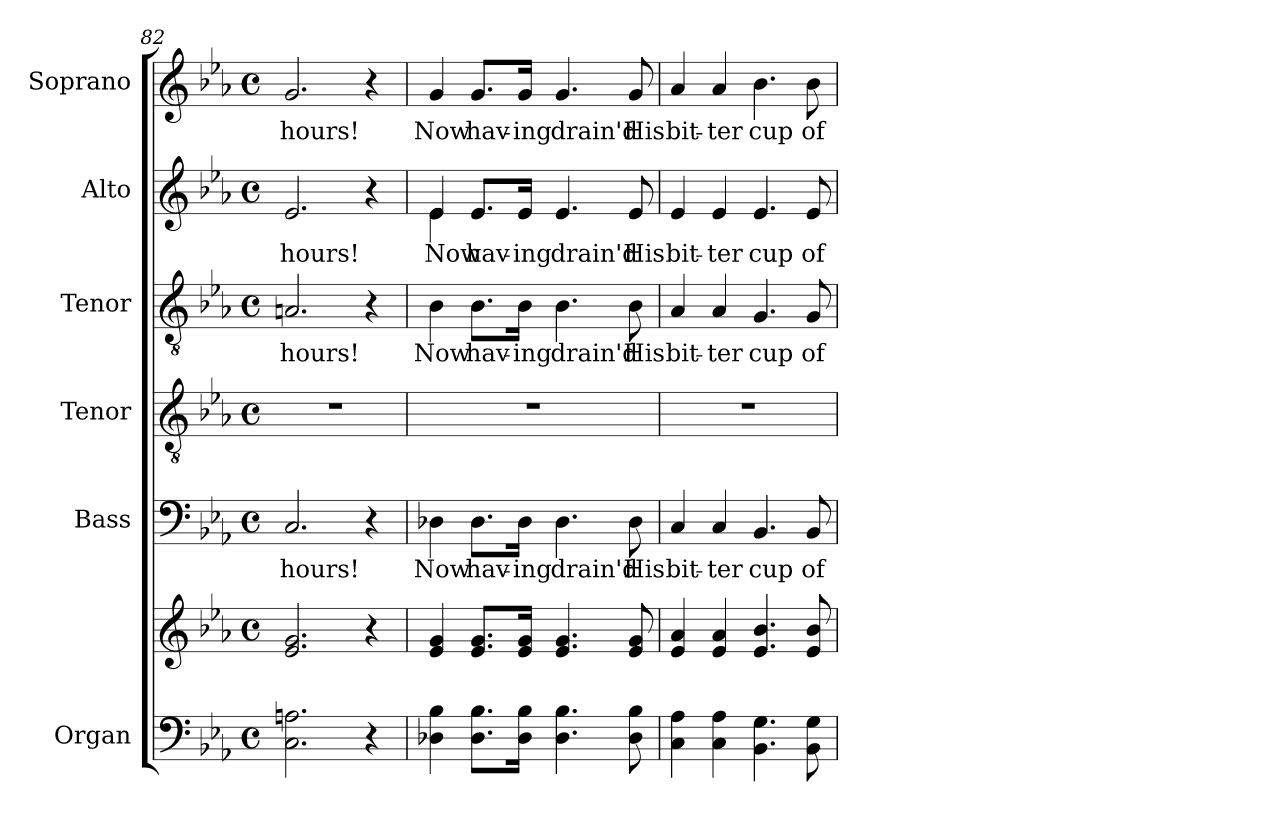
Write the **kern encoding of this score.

**kern	**kern	**kern	**text	**kern	**kern	**text	**kern	**text	**kern	**text
*part6	*part6	*part5	*part5	*part4	*part3	*part3	*part2	*part2	*part1	*part1
*staff7	*staff6	*staff5	*staff5	*staff4	*staff3	*staff3	*staff2	*staff2	*staff1	*staff1
*I"Organ	*	*I"Bass	*	*I"Tenor	*I"Tenor	*	*I"Alto	*	*I"Soprano	*
*I'Org.	*	*I'B.	*	*I'T.	*I'T.	*	*I'A.	*	*I'S.	*
*clefF4	*clefG2	*clefF4	*	*clefGv2	*clefGv2	*	*clefG2	*	*clefG2	*
*	*	*	*	*ITrd7c12	*ITrd7c12	*	*	*	*	*
*k[b-e-a-]	*k[b-e-a-]	*k[b-e-a-]	*	*k[b-e-a-]	*k[b-e-a-]	*	*k[b-e-a-]	*	*k[b-e-a-]	*
*E-:	*E-:	*E-:	*	*E-:	*E-:	*	*E-:	*	*E-:	*
*M4/4	*M4/4	*M4/4	*	*M4/4	*M4/4	*	*M4/4	*	*M4/4	*
*met(c)	*met(c)	*met(c)	*	*met(c)	*met(c)	*	*met(c)	*	*met(c)	*
=82	=82	=82	=82	=82	=82	=82	=82	=82	=82	=82
!	!	!	!LO:LY:b:color=#000000	!	!	!	!	!	!	!
!	!	!	!	!	!	!LO:LY:b:color=#000000	!	!	!	!
!	!	!	!	!	!	!	!	!LO:LY:b:color=#000000	!	!
!	!	!	!	!	!	!	!	!	!	!LO:LY:b:color=#000000
2.Ci\ 2.Ani	2.e-i/ 2.gi	2.Ci/	hours!	1r	2.AAni/	hours!	2.e-i/	hours!	2.gi/	hours!
4r	4r	4r	.	.	4r	.	4r	.	4r	.
=83	=83	=83	=83	=83	=83	=83	=83	=83	=83	=83
!	!	!	!LO:LY:b:color=#000000	!	!	!	!	!	!	!
!	!	!	!	!	!	!LO:LY:b:color=#000000	!	!	!	!
!	!	!	!	!	!	!	!	!LO:LY:b:color=#000000	!	!
*	*	*	*	*	*	*	*^	*	*	*
!	!	!	!	!	!	!	!	!	!	!	!LO:LY:b:color=#000000
4D-Xi\ 4B-i	4e-i/ 4gi	4D-Xi\	Now	1r	4BB-i\	Now	4e-i/	4e-i\	Now	4gi/	Now
!	!	!	!LO:LY:b:color=#000000	!	!	!	!	!	!	!	!
!	!	!	!	!	!	!LO:LY:b:color=#000000	!	!	!	!	!
!	!	!	!	!	!	!	!	!	!LO:LY:b:color=#000000	!	!
!	!	!	!	!	!	!	!	!	!	!	!LO:LY:b:color=#000000
8.D-i\ 8.B-iL	8.e-i/ 8.giL	8.D-i\L	hav-	.	8.BB-i\L	hav-	2.ryy	8.e-i/L	hav-	8.gi/L	hav-
!	!	!	!LO:LY:b:color=#000000	!	!	!	!	!	!	!	!
!	!	!	!	!	!	!LO:LY:b:color=#000000	!	!	!	!	!
!	!	!	!	!	!	!	!	!	!LO:LY:b:color=#000000	!	!
!	!	!	!	!	!	!	!	!	!	!	!LO:LY:b:color=#000000
16D-i\ 16B-iJk	16e-i/ 16giJk	16D-i\Jk	-ing	.	16BB-i\Jk	-ing	.	16e-i/Jk	-ing	16gi/Jk	-ing
!	!	!	!LO:LY:b:color=#000000	!	!	!	!	!	!	!	!
!	!	!	!	!	!	!LO:LY:b:color=#000000	!	!	!	!	!
!	!	!	!	!	!	!	!	!	!LO:LY:b:color=#000000	!	!
!	!	!	!	!	!	!	!	!	!	!	!LO:LY:b:color=#000000
4.D-i\ 4.B-i	4.e-i/ 4.gi	4.D-i\	drain'd	.	4.BB-i\	drain'd	.	4.e-i/	drain'd	4.gi/	drain'd
!	!	!	!LO:LY:b:color=#000000	!	!	!	!	!	!	!	!
!	!	!	!	!	!	!LO:LY:b:color=#000000	!	!	!	!	!
!	!	!	!	!	!	!	!	!	!LO:LY:b:color=#000000	!	!
!	!	!	!	!	!	!	!	!	!	!	!LO:LY:b:color=#000000
8D-i\ 8B-i	8e-i/ 8gi	8D-i\	His	.	8BB-i\	His	.	8e-i/	His	8gi/	His
*	*	*	*	*	*	*	*v	*v	*	*	*
!!LO:LB:g=z
=84	=84	=84	=84	=84	=84	=84	=84	=84	=84	=84
*	*	*	*	*	*	*	*^	*	*	*
!	!	!	!LO:LY:b:color=#000000	!	!	!	!	!	!	!	!
*	*	*	*	*	*	*	*v	*v	*	*	*
*	*	*	*	*	*	*	*^	*	*	*
!	!	!	!	!	!	!LO:LY:b:color=#000000	!	!	!	!	!
*	*	*	*	*	*	*	*v	*v	*	*	*
*	*	*	*	*	*	*	*^	*	*	*
!	!	!	!	!	!	!	!	!	!LO:LY:b:color=#000000	!	!
*	*	*	*	*	*	*	*v	*v	*	*	*
*	*	*	*	*	*	*	*^	*	*	*
!	!	!	!	!	!	!	!	!	!	!	!LO:LY:b:color=#000000
*	*	*	*	*	*	*	*v	*v	*	*	*
4Ci\ 4A-i	4e-i/ 4a-i	4Ci/	bit-	1r	4AA-i/	bit-	4e-i/	bit-	4a-i/	bit-
!	!	!	!LO:LY:b:color=#000000	!	!	!	!	!	!	!
!	!	!	!	!	!	!LO:LY:b:color=#000000	!	!	!	!
!	!	!	!	!	!	!	!	!LO:LY:b:color=#000000	!	!
!	!	!	!	!	!	!	!	!	!	!LO:LY:b:color=#000000
4Ci\ 4A-i	4e-i/ 4a-i	4Ci/	-ter	.	4AA-i/	-ter	4e-i/	-ter	4a-i/	-ter
!	!	!	!LO:LY:b:color=#000000	!	!	!	!	!	!	!
!	!	!	!	!	!	!LO:LY:b:color=#000000	!	!	!	!
!	!	!	!	!	!	!	!	!LO:LY:b:color=#000000	!	!
!	!	!	!	!	!	!	!	!	!	!LO:LY:b:color=#000000
4.BB-i\ 4.Gi	4.e-i/ 4.b-i	4.BB-i/	cup	.	4.GGi/	cup	4.e-i/	cup	4.b-i\	cup
!	!	!	!LO:LY:b:color=#000000	!	!	!	!	!	!	!
!	!	!	!	!	!	!LO:LY:b:color=#000000	!	!	!	!
!	!	!	!	!	!	!	!	!LO:LY:b:color=#000000	!	!
!	!	!	!	!	!	!	!	!	!	!LO:LY:b:color=#000000
8BB-i\ 8Gi	8e-i/ 8b-i	8BB-i/	of	.	8GGi/	of	8e-i/	of	8b-i\	of
=	=	=	=	=	=	=	=	=	=	=
*-	*-	*-	*-	*-	*-	*-	*-	*-	*-	*-
